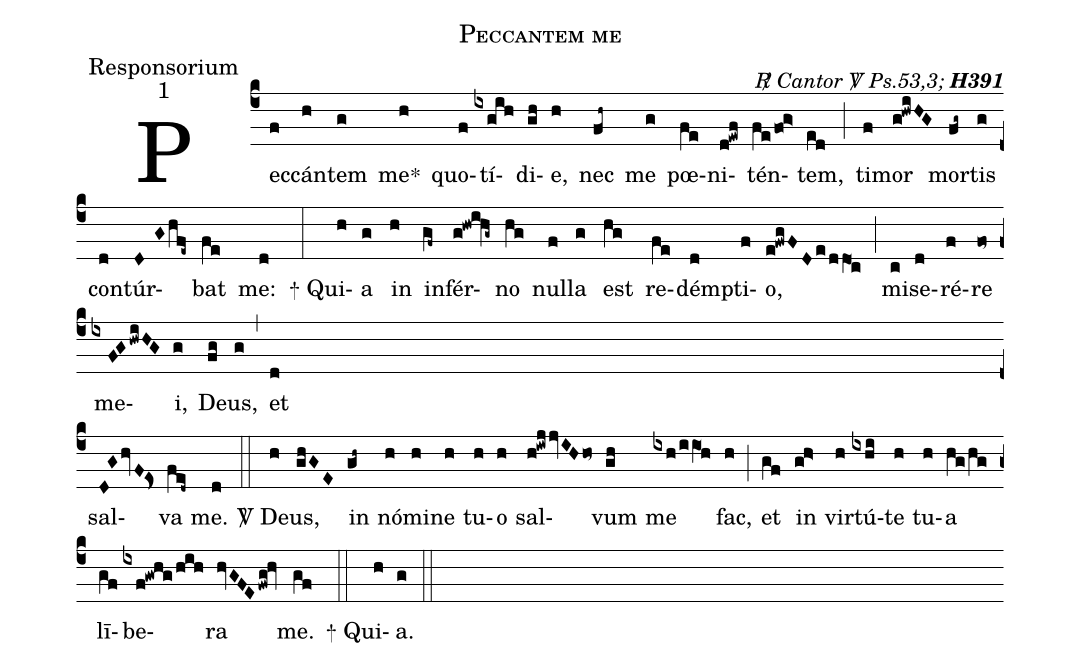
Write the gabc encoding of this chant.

name:Peccantem me;
office-part:Responsorium;
mode:1;
commentary:{\itshape\mdseries \Rbar\ Cantor \Vbar\   Ps.53,3;\/}  {\bfseries H391};
%%
(c4) Pec(f)cán(h)tem(g) me<sp>*</sp>(h) quo(f)tí(ixgih)di(gh)e,(h) nec(fh~) me(g) pœ(fe)ni(d!ewf)tén(fe/fo0!g>)tem,(ed) (;)
ti(f)mor(g!hwiHG) mor(fg~)tis(g) con(d)túr(DGhfe~)bat(fe) me:(d) (:)
<sp>+</sp> Qui(h)a(g) in(h) in(gf~)fér(g!hw!i!hg~)no(hg) nul(f)la(g) est(hg) re(fe)dém(d)pti(f)o,(e!fwgFDe/ddO1c) (;)
{mi}(c){se}(d){ré}(f){re}(fo~) {me}(ixFGhwiHG)i,(g) {De}(fg){us},(g) (,)
et(dZ) sal(D/[-0.4]GhvF!Es<)va(fed~) me.(d) (::)
<sp>V/</sp> {De}(h){us},(ghGE) in(gh~) {nó}(h){mi}(h)ne(h) tu(h)o(h) sal(h!iwjjvIHho~)vum(gh) me(ixh/iiO1h) fac,(h) (;)
et(gf) in(gh>) vir(h)tú(ixhi)te(h) tu(h)a(hg/hg) lī(gf)be(ixf!gwhg/hih)ra(hvGFEfwg!hv) me.(gf) (::)
<sp>+</sp> Qui(h)a.(g) (::)
